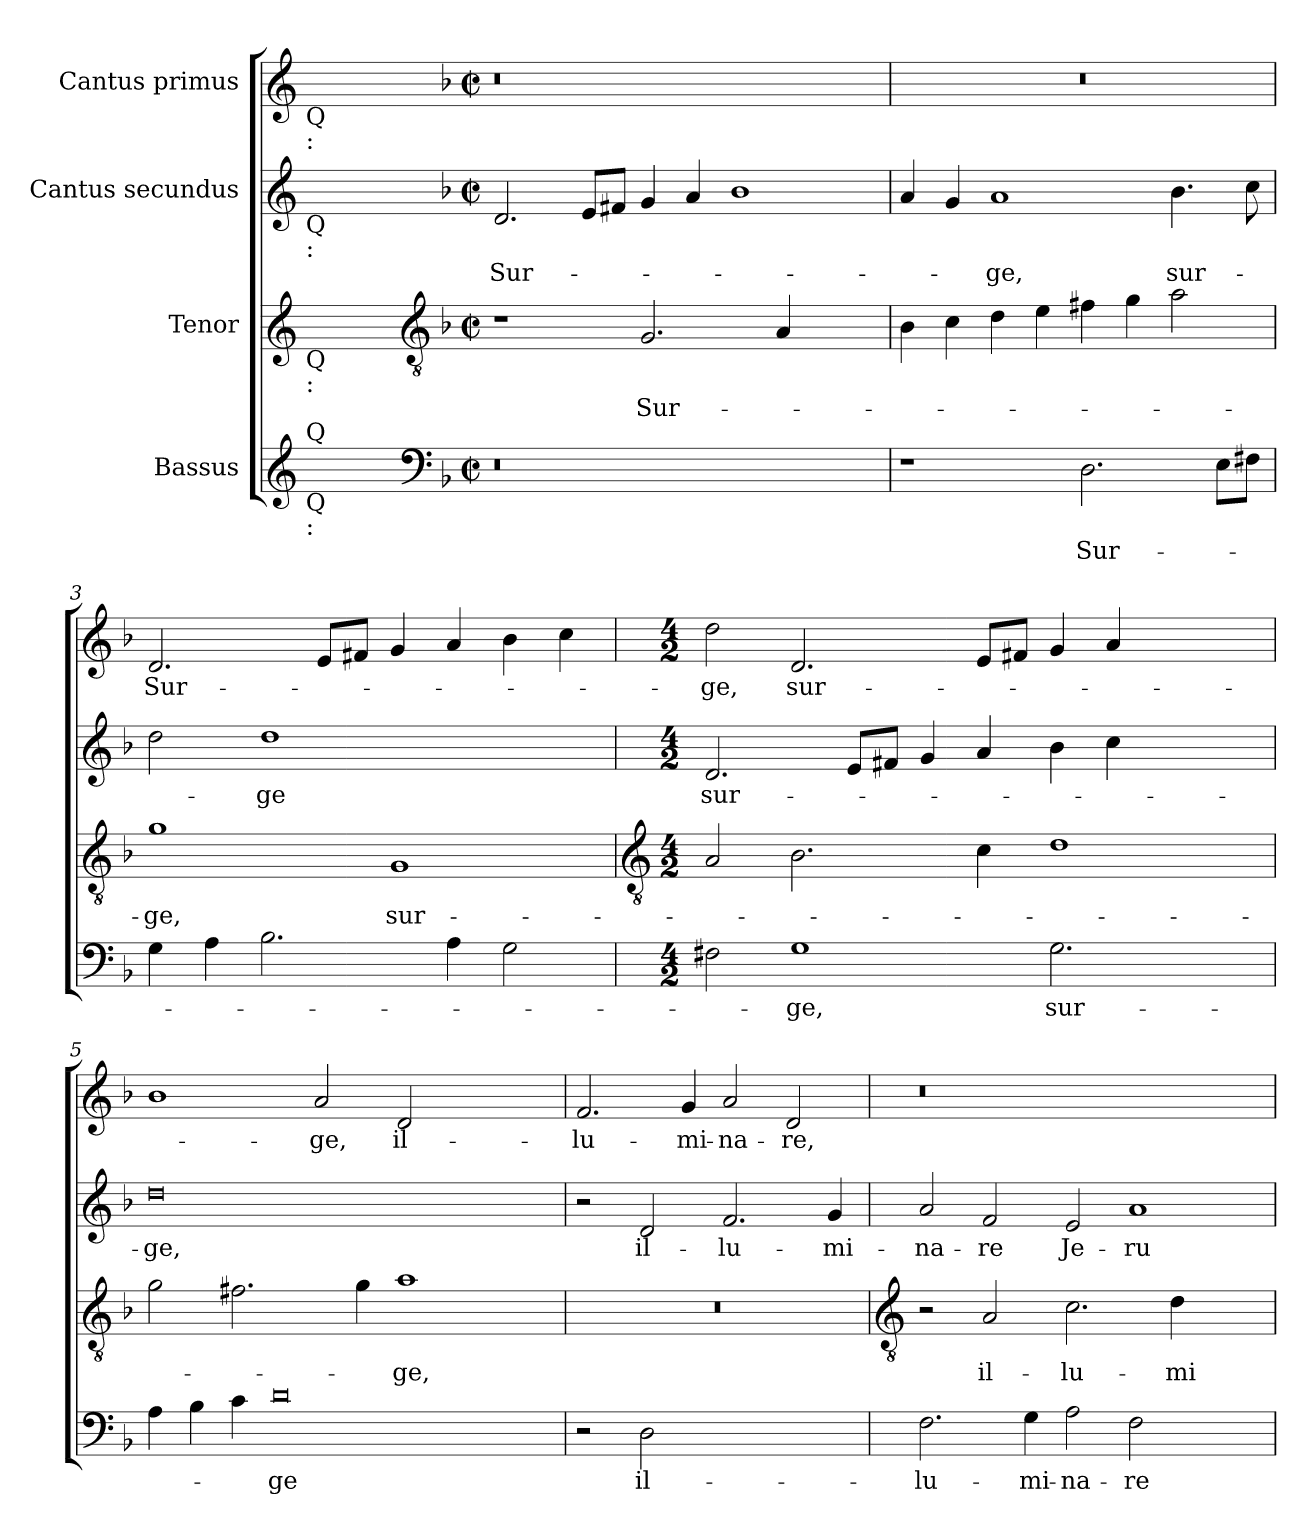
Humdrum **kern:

**kern	**text	**kern	**text	**kern	**text	**kern	**text
*part4	*part4	*part3	*part3	*part2	*part2	*part1	*part1
*staff4	*staff4	*staff3	*staff3	*staff2	*staff2	*staff1	*staff1
*I"Bassus	*	*I"Tenor	*	*I"Cantus secundus	*	*I"Cantus primus	*
*clefG2	*	*clefG2	*	*clefG2	*	*clefG2	*
*k[]	*	*k[]	*	*k[]	*	*k[]	*
*C:	*	*C:	*	*C:	*	*C:	*
=	=	=	=	=	=	=	=
!	!	!	!	!	!	!LO:TX:b:t=Q	!
!	!	!	!	!	!	!LO:TX:b:t=&colon;	!
!	!	!	!	!LO:TX:b:t=Q	!	!	!
!	!	!	!	!LO:TX:b:t=&colon;	!	!	!
!	!	!LO:TX:b:t=Q	!	!	!	!	!
!	!	!LO:TX:b:t=&colon;	!	!	!	!	!
!LO:TX:b:t=Q	!	!	!	!	!	!	!
!LO:TX:b:t=&colon;	!	!	!	!	!	!	!
!LO:TX:a:t=Q	!	!	!	!	!	!	!
4ryy	.	4ryy	.	4ryy	.	4ryy	.
4ryy	.	4ryy	.	4ryy	.	4ryy	.
!!LO:LB:g=z
=1-	=1-	=1-	=1-	=1-	=1-	=1-	=1-
*clefF4	*	*clefGv2	*	*	*	*	*
*k[b-]	*	*k[b-]	*	*k[b-]	*	*k[b-]	*
*F:	*	*F:	*	*F:	*	*F:	*
*M4/2	*	*M4/2	*	*M4/2	*	*M4/2	*
*met(c|)	*	*met(c|)	*	*met(c|)	*	*met(c|)	*
!	!	!	!	!	!LO:LY:b	!	!
0r	.	1r	.	2.d	Sur-	0r	.
.	.	.	.	8eL	.	.	.
.	.	.	.	8f#XJ	.	.	.
!	!	!	!LO:LY:b	!	!	!	!
.	.	2.G	Sur-	4g	.	.	.
.	.	.	.	4a	.	.	.
.	.	.	.	1b-	.	.	.
.	.	4A	.	.	.	.	.
2ryy	.	2ryy	.	.	.	2ryy	.
=2	=2	=2	=2	=2	=2	=2	=2
1r	.	4B-	.	4a	.	0r	.
.	.	4c	.	4g	.	.	.
!	!	!	!	!	!LO:LY:b	!	!
.	.	4d	.	1a	-ge,	.	.
.	.	4e	.	.	.	.	.
!	!LO:LY:b	!	!	!	!	!	!
2.D	Sur-	4f#X	.	.	.	.	.
.	.	4g	.	.	.	.	.
!	!	!	!	!	!LO:LY:b	!	!
.	.	2a	.	4.b-	sur-	.	.
8EL	.	.	.	.	.	.	.
8F#XJ	.	.	.	8cc	.	.	.
=3	=3	=3	=3	=3	=3	=3	=3
!	!	!	!LO:LY:b	!	!	!	!LO:LY:b
4G	.	1g	-ge,	2dd	.	2.d	Sur-
4A	.	.	.	.	.	.	.
!	!	!	!	!	!LO:LY:b	!	!
2.B-	.	.	.	1dd	-ge	.	.
.	.	.	.	.	.	8eL	.
.	.	.	.	.	.	8f#XJ	.
!	!	!	!LO:LY:b	!	!	!	!
.	.	1G	sur-	.	.	4g	.
4A	.	.	.	.	.	4a	.
2G	.	.	.	2ryy	.	4b-	.
.	.	.	.	.	.	4cc	.
!!LO:LB:g=z
=4	=4	=4	=4	=4	=4	=4	=4
*	*	*clefGv2	*	*	*	*	*
*M4/2	*	*M4/2	*	*M4/2	*	*M4/2	*
!	!	!	!	!	!LO:LY:b	!	!LO:LY:b
2F#X	.	2A	.	2.d	sur-	2dd	-ge,
!	!LO:LY:b	!	!	!	!	!	!LO:LY:b
1G	-ge,	2.B-	.	.	.	2.d	sur-
.	.	.	.	8eL	.	.	.
.	.	.	.	8f#XJ	.	.	.
.	.	.	.	4g	.	.	.
.	.	4c	.	4a	.	8eL	.
.	.	.	.	.	.	8f#XJ	.
!	!LO:LY:b	!	!	!	!	!	!
2.G	sur-	1d	.	4b-	.	4g	.
.	.	.	.	4cc	.	4a	.
.	.	.	.	2ryy	.	2ryy	.
4ryy	.	.	.	.	.	.	.
=5	=5	=5	=5	=5	=5	=5	=5
!	!	!	!	!	!LO:LY:b	!	!
4A	.	2g	.	0dd	-ge,	1b-	.
4B-	.	.	.	.	.	.	.
4c	.	2.f#X	.	.	.	.	.
!	!LO:LY:b	!	!	!	!	!	!
0d	-ge	.	.	.	.	.	.
!	!	!	!	!	!	!	!LO:LY:b
.	.	.	.	.	.	2a	-ge,
.	.	4g	.	.	.	.	.
!	!	!	!LO:LY:b	!	!	!	!LO:LY:b
.	.	1a	-ge,	.	.	2d	il-
.	.	.	.	2.ryy	.	2.ryy	.
.	.	4ryy	.	.	.	.	.
=6	=6	=6	=6	=6	=6	=6	=6
!	!	!	!	!	!	!	!LO:LY:b
2r	.	0r	.	2r	.	2.f	-lu-
!	!LO:LY:b	!	!	!	!LO:LY:b	!	!
2D	il-	.	.	2d	il-	.	.
!	!	!	!	!	!	!	!LO:LY:b
.	.	.	.	.	.	4g	-mi-
!	!	!	!	!	!LO:LY:b	!	!LO:LY:b
1ryy	.	.	.	2.f	-lu-	2a	-na-
!	!	!	!	!	!	!	!LO:LY:b
.	.	.	.	.	.	2d	-re,
!	!	!	!	!	!LO:LY:b	!	!
.	.	.	.	4g	-mi-	.	.
!!LO:LB:g=z
=7	=7	=7	=7	=7	=7	=7	=7
*	*	*clefGv2	*	*	*	*	*
!	!LO:LY:b	!	!	!	!LO:LY:b	!	!
2.F	-lu-	2r	.	2a	-na-	0r	.
!	!	!	!LO:LY:b	!	!LO:LY:b	!	!
.	.	2A	il-	2f	-re	.	.
!	!LO:LY:b	!	!	!	!	!	!
4G	-mi-	.	.	.	.	.	.
!	!LO:LY:b	!	!LO:LY:b	!	!LO:LY:b	!	!
2A	-na-	2.c	-lu-	2e	Je-	.	.
!	!LO:LY:b	!	!	!	!LO:LY:b	!	!
2F	-re	.	.	1a	-ru-	.	.
!	!	!	!LO:LY:b	!	!	!	!
.	.	4d	-mi-	.	.	.	.
2ryy	.	2ryy	.	.	.	2ryy	.
=	=	=	=	=	=	=	=
*-	*-	*-	*-	*-	*-	*-	*-
